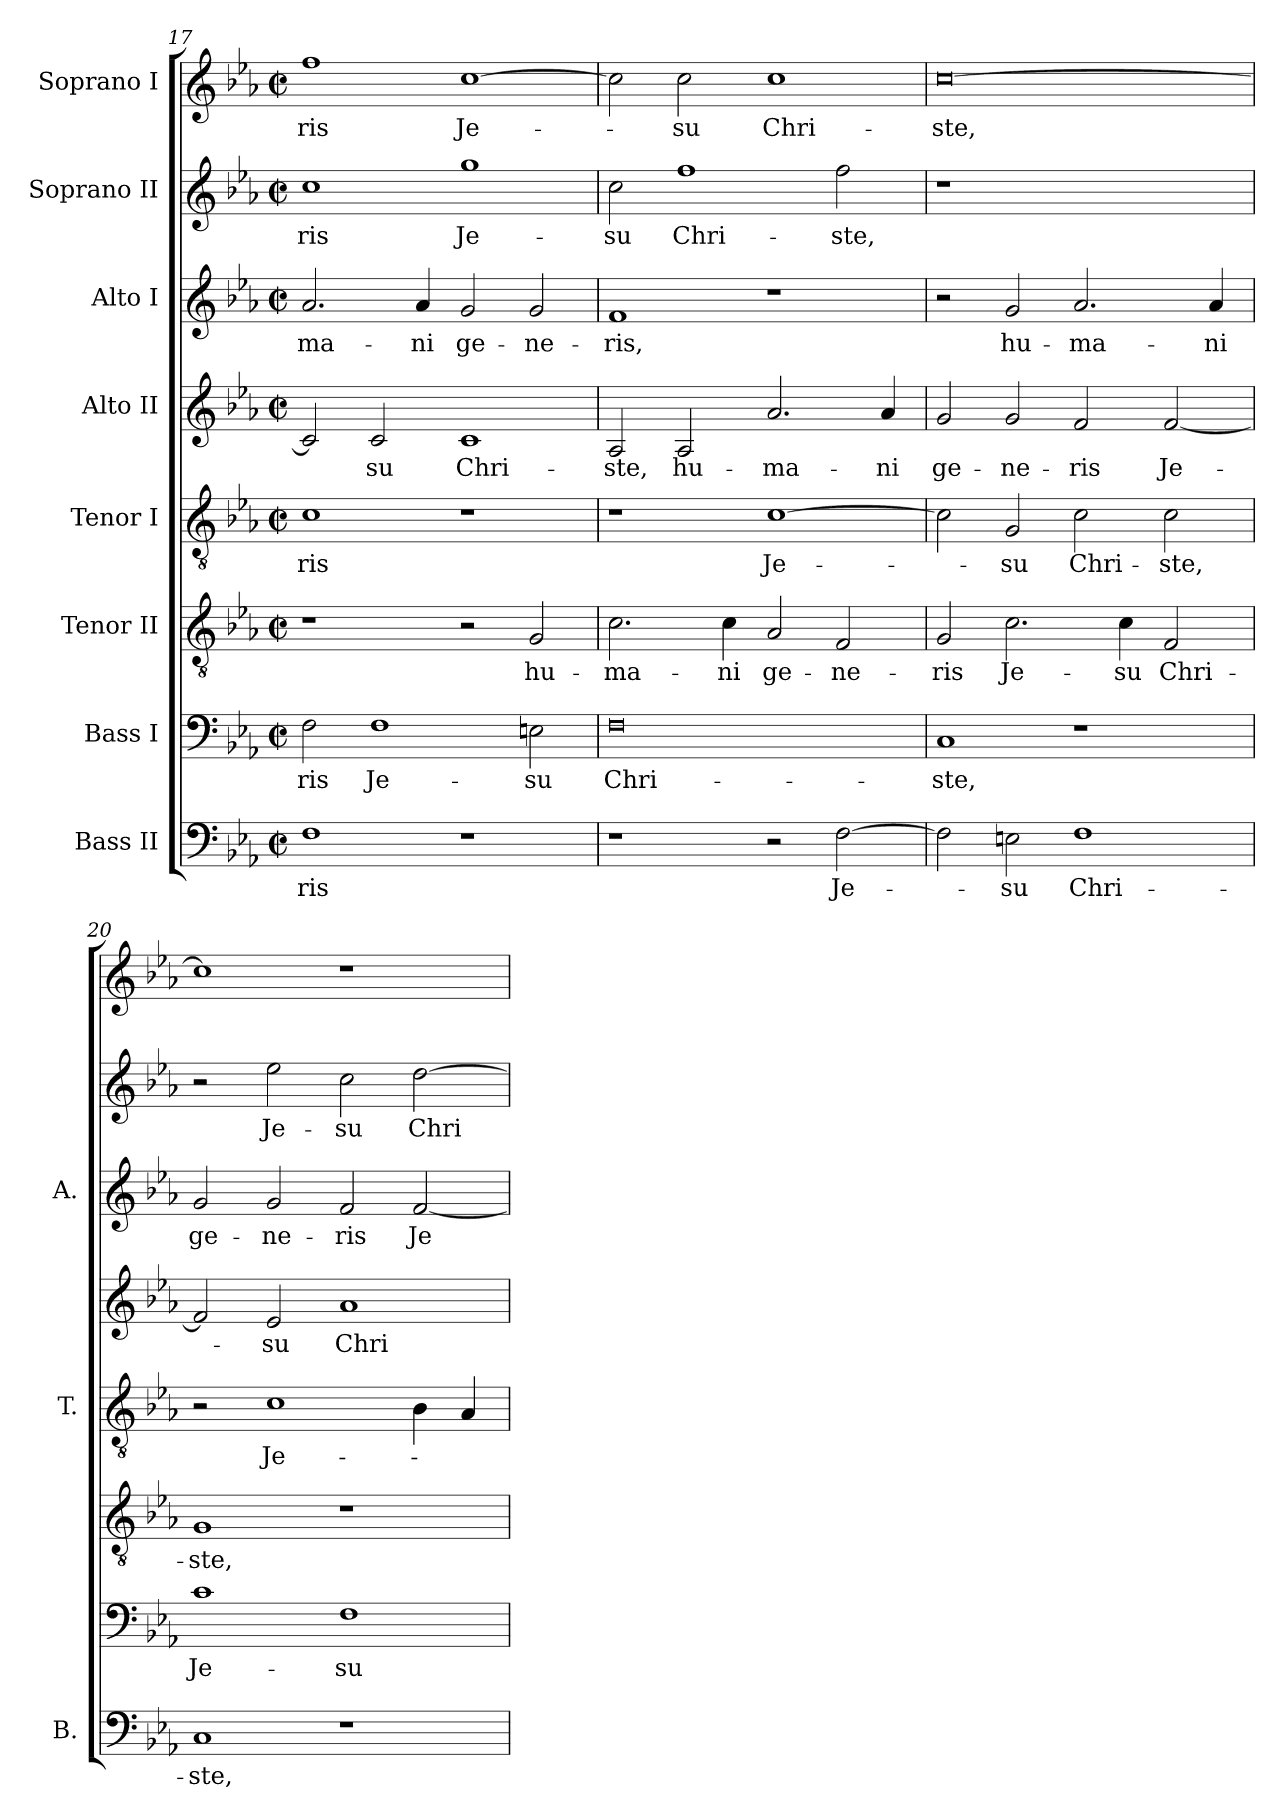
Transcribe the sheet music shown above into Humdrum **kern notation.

**kern	**text	**kern	**text	**kern	**text	**kern	**text	**kern	**text	**kern	**text	**kern	**text	**kern	**text
*part8	*part8	*part7	*part7	*part6	*part6	*part5	*part5	*part4	*part4	*part3	*part3	*part2	*part2	*part1	*part1
*staff8	*staff8	*staff7	*staff7	*staff6	*staff6	*staff5	*staff5	*staff4	*staff4	*staff3	*staff3	*staff2	*staff2	*staff1	*staff1
*I"Bass II	*	*I"Bass I	*	*I"Tenor II	*	*I"Tenor I	*	*I"Alto II	*	*I"Alto I	*	*I"Soprano II	*	*I"Soprano I	*
*I'B.	*	*	*	*	*	*I'T.	*	*	*	*I'A.	*	*	*	*	*
!!LO:LB:g=z
*clefF4	*	*clefF4	*	*clefGv2	*	*clefGv2	*	*clefG2	*	*clefG2	*	*clefG2	*	*clefG2	*
*	*	*	*	*ITrd7c12	*	*ITrd7c12	*	*ITrd7c12	*	*ITrd7c12	*	*	*	*	*
*k[b-e-a-]	*	*k[b-e-a-]	*	*k[b-e-a-]	*	*k[b-e-a-]	*	*k[b-e-a-]	*	*k[b-e-a-]	*	*k[b-e-a-]	*	*k[b-e-a-]	*
*E-:	*	*E-:	*	*E-:	*	*E-:	*	*E-:	*	*E-:	*	*E-:	*	*E-:	*
*M2/2	*	*M2/2	*	*M2/2	*	*M2/2	*	*M2/2	*	*M2/2	*	*M2/2	*	*M2/2	*
*met(c|)	*	*met(c|)	*	*met(c|)	*	*met(c|)	*	*met(c|)	*	*met(c|)	*	*met(c|)	*	*met(c|)	*
=17	=17	=17	=17	=17	=17	=17	=17	=17	=17	=17	=17	=17	=17	=17	=17
!	!LO:LY:b	!	!LO:LY:b	!	!	!	!LO:LY:b	!	!	!	!LO:LY:b	!	!LO:LY:b	!	!LO:LY:b
1F	-ris	2F\	-ris	1r	.	1C	-ris	2C/]	.	2.A-/	-ma-	1cc	-ris	1ff	-ris
!	!	!	!LO:LY:b	!	!	!	!	!	!LO:LY:b	!	!	!	!	!	!
.	.	1F	Je-	.	.	.	.	2C/	-su	.	.	.	.	.	.
!	!	!	!	!	!	!	!	!	!	!	!LO:LY:b	!	!	!	!
.	.	.	.	.	.	.	.	.	.	4A-/	-ni	.	.	.	.
!	!	!	!	!	!	!	!	!	!LO:LY:b	!	!LO:LY:b	!	!LO:LY:b	!	!LO:LY:b
1r	.	.	.	2r	.	1r	.	1C	Chri-	2G/	ge-	1gg	Je-	[>1cc	Je-
!	!	!	!LO:LY:b	!	!LO:LY:b	!	!	!	!	!	!LO:LY:b	!	!	!	!
.	.	2En\	-su	2GG/	hu-	.	.	.	.	2G/	-ne-	.	.	.	.
=18	=18	=18	=18	=18	=18	=18	=18	=18	=18	=18	=18	=18	=18	=18	=18
!	!	!	!LO:LY:b	!	!LO:LY:b	!	!	!	!LO:LY:b	!	!LO:LY:b	!	!LO:LY:b	!	!
1r	.	0F	Chri-	2.C\	-ma-	1r	.	2AA-/	-ste,	1F	-ris,	2cc\	-su	2cc\]	.
!	!	!	!	!	!	!	!	!	!LO:LY:b	!	!	!	!LO:LY:b	!	!LO:LY:b
.	.	.	.	.	.	.	.	2AA-/	hu-	.	.	1ff	Chri-	2cc\	-su
!	!	!	!	!	!LO:LY:b	!	!	!	!	!	!	!	!	!	!
.	.	.	.	4C\	-ni	.	.	.	.	.	.	.	.	.	.
!	!	!	!	!	!LO:LY:b	!	!LO:LY:b	!	!LO:LY:b	!	!	!	!	!	!LO:LY:b
2r	.	.	.	2AA-/	ge-	[>1C	Je-	2.A-/	-ma-	1r	.	.	.	1cc	Chri-
!	!LO:LY:b	!	!	!	!LO:LY:b	!	!	!	!	!	!	!	!LO:LY:b	!	!
[>2F\	Je-	.	.	2FF/	-ne-	.	.	.	.	.	.	2ff\	-ste,	.	.
!	!	!	!	!	!	!	!	!	!LO:LY:b	!	!	!	!	!	!
.	.	.	.	.	.	.	.	4A-/	-ni	.	.	.	.	.	.
=19	=19	=19	=19	=19	=19	=19	=19	=19	=19	=19	=19	=19	=19	=19	=19
!	!	!	!LO:LY:b	!	!LO:LY:b	!	!	!	!LO:LY:b	!	!	!LO:N:vis=1	!	!	!LO:LY:b
2F\]	.	1C	-ste,	2GG/	-ris	2C\]	.	2G/	ge-	2r	.	1r	.	[>0cc	-ste,
!	!LO:LY:b	!	!	!	!LO:LY:b	!	!LO:LY:b	!	!LO:LY:b	!	!LO:LY:b	!	!	!	!
2En\	-su	.	.	2.C\	Je-	2GG/	-su	2G/	-ne-	2G/	hu-	.	.	.	.
!	!LO:LY:b	!	!	!	!	!	!LO:LY:b	!	!LO:LY:b	!	!LO:LY:b	!	!	!	!
1F	Chri-	1r	.	.	.	2C\	Chri-	2F/	-ris	2.A-/	-ma-	1ryy	.	.	.
!	!	!	!	!	!LO:LY:b	!	!	!	!	!	!	!	!	!	!
.	.	.	.	4C\	-su	.	.	.	.	.	.	.	.	.	.
!	!	!	!	!	!LO:LY:b	!	!LO:LY:b	!	!LO:LY:b	!	!	!	!	!	!
.	.	.	.	2FF/	Chri-	2C\	-ste,	[<2F/	Je-	.	.	.	.	.	.
!	!	!	!	!	!	!	!	!	!	!	!LO:LY:b	!	!	!	!
.	.	.	.	.	.	.	.	.	.	4A-/	-ni	.	.	.	.
=20	=20	=20	=20	=20	=20	=20	=20	=20	=20	=20	=20	=20	=20	=20	=20
!	!LO:LY:b	!	!LO:LY:b	!	!LO:LY:b	!	!	!	!	!	!LO:LY:b	!	!	!	!
1C	-ste,	1c	Je-	1GG	-ste,	2r	.	2F/]	.	2G/	ge-	2r	.	1cc]	.
!	!	!	!	!	!	!	!LO:LY:b	!	!LO:LY:b	!	!LO:LY:b	!	!LO:LY:b	!	!
.	.	.	.	.	.	1C	Je-	2E-/	-su	2G/	-ne-	2ee-\	Je-	.	.
!	!	!	!LO:LY:b	!	!	!	!	!	!LO:LY:b	!	!LO:LY:b	!	!LO:LY:b	!	!
1r	.	1F	-su	1r	.	.	.	1A-	Chri-	2F/	-ris	2cc\	-su	1r	.
!	!	!	!	!	!	!	!	!	!	!	!LO:LY:b	!	!LO:LY:b	!	!
.	.	.	.	.	.	4BB-\	.	.	.	[<2F/	Je-	[>2dd\	Chri-	.	.
.	.	.	.	.	.	4AA-/	.	.	.	.	.	.	.	.	.
=	=	=	=	=	=	=	=	=	=	=	=	=	=	=	=
*-	*-	*-	*-	*-	*-	*-	*-	*-	*-	*-	*-	*-	*-	*-	*-
